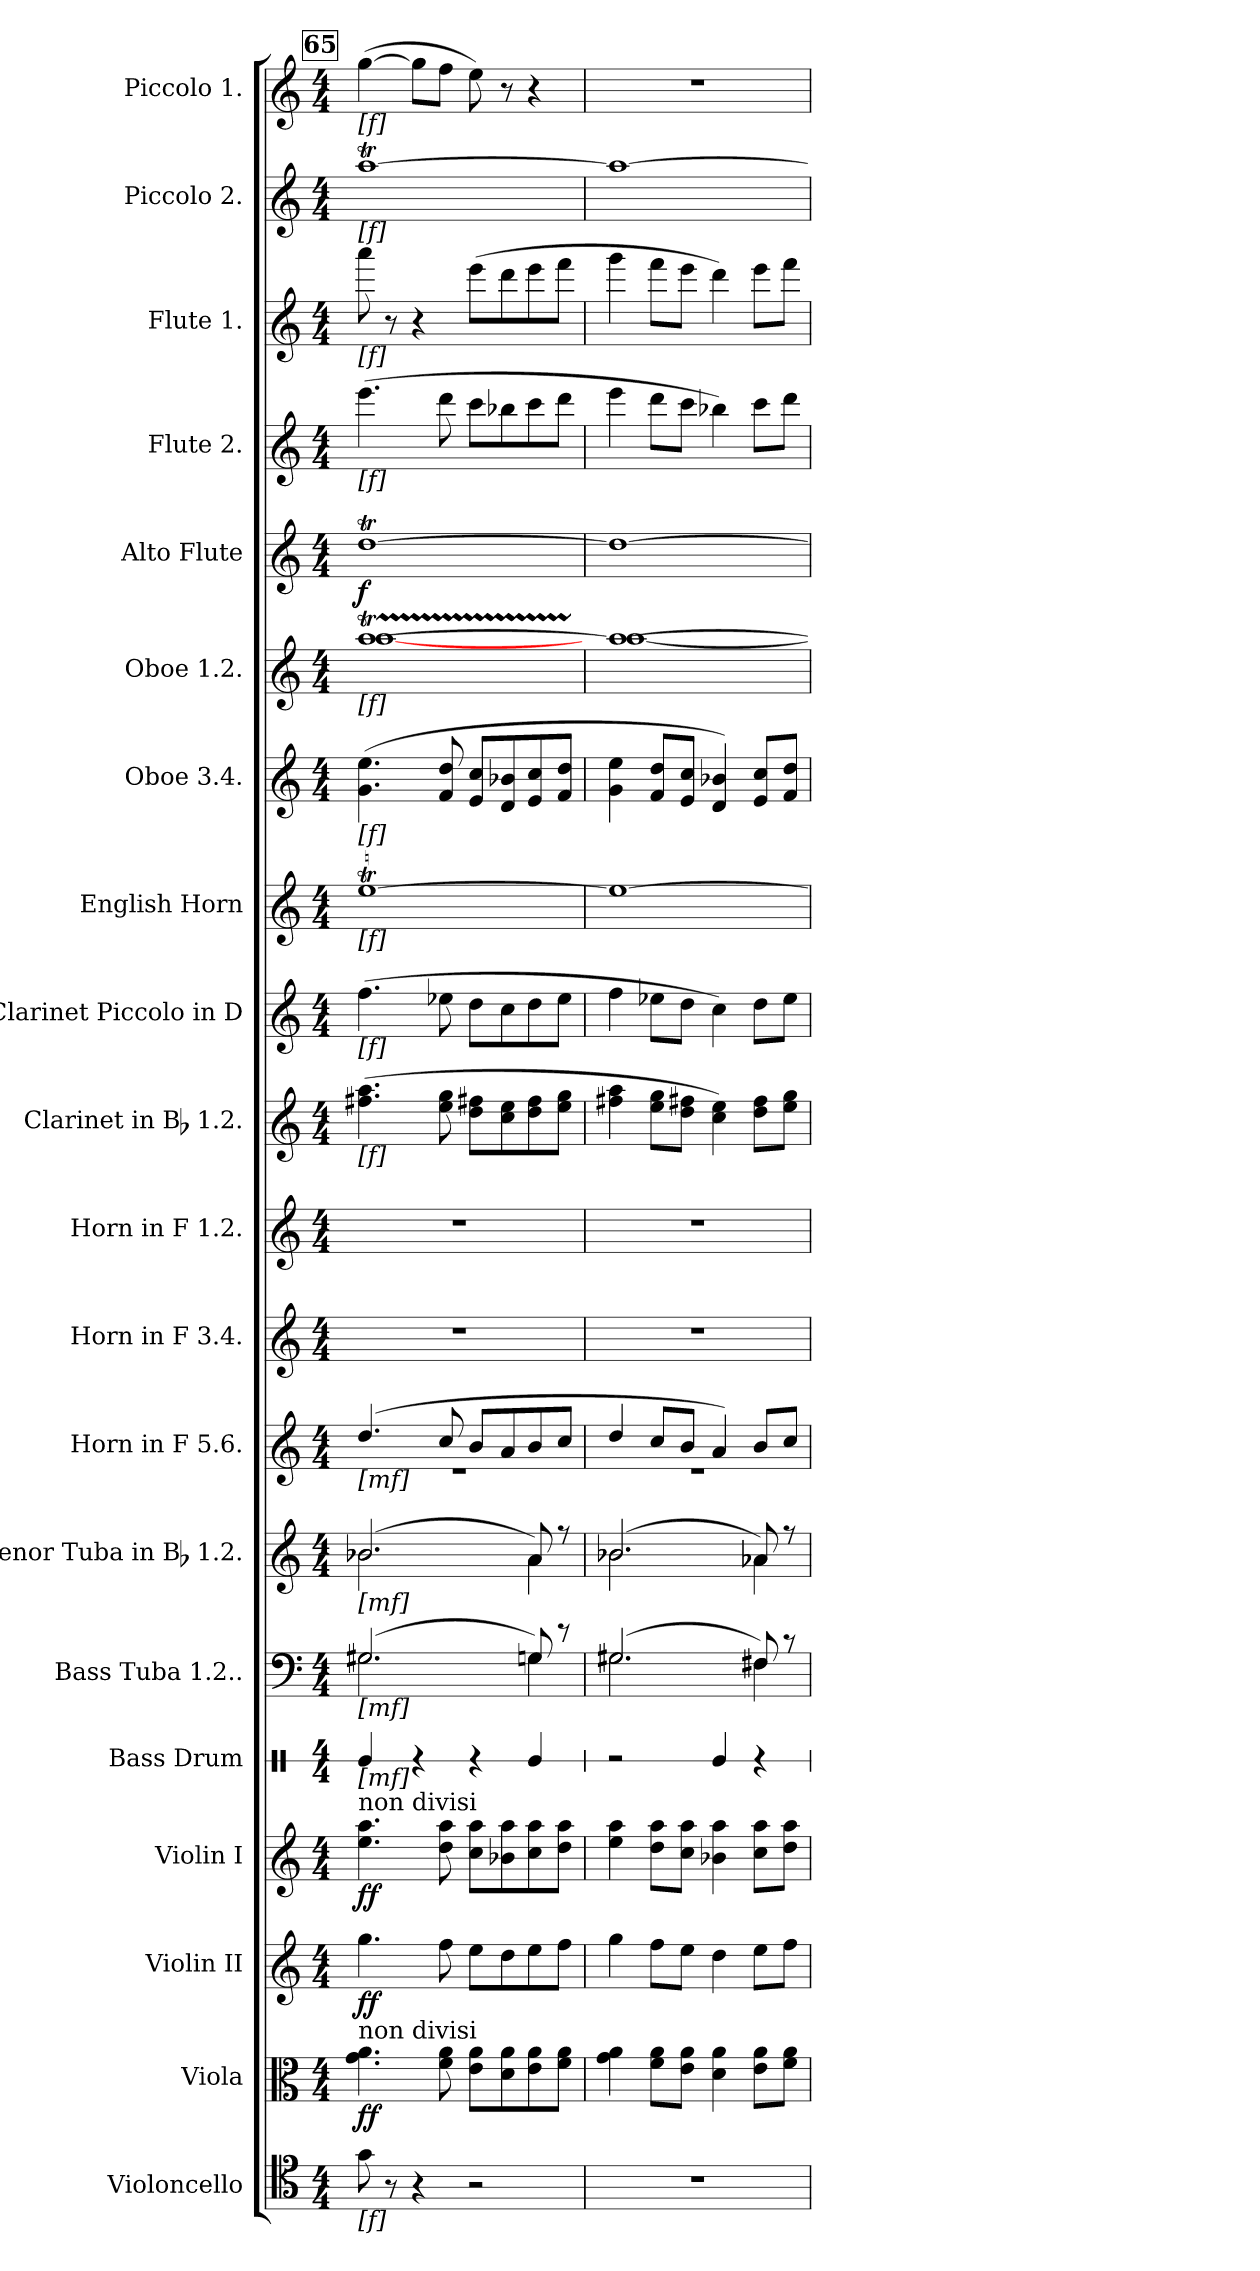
**kern	**kern	**dynam	**kern	**dynam	**kern	**dynam	**kern	**kern	**kern	**kern	**kern	**kern	**kern	**kern	**kern	**kern	**kern	**kern	**dynam	**kern	**kern	**kern	**kern
*part20	*part19	*part19	*part18	*part18	*part17	*part17	*part16	*part15	*part14	*part13	*part12	*part11	*part10	*part9	*part8	*part7	*part6	*part5	*part5	*part4	*part3	*part2	*part1
*staff20	*staff19	*staff19	*staff18	*staff18	*staff17	*staff17	*staff16	*staff15	*staff14	*staff13	*staff12	*staff11	*staff10	*staff9	*staff8	*staff7	*staff6	*staff5	*staff5	*staff4	*staff3	*staff2	*staff1
*I"Violoncello	*I"Viola	*	*I"Violin II	*	*I"Violin I	*	*I"Bass Drum	*I"Bass Tuba 1.2..	*I"Tenor Tuba in Bb 1.2.	*I"Horn in F 5.6.	*I"Horn in F 3.4.	*I"Horn in F 1.2.	*I"Clarinet in Bb 1.2.	*I"Clarinet Piccolo in D	*I"English Horn	*I"Oboe 3.4.	*I"Oboe 1.2.	*I"Alto Flute	*	*I"Flute 2.	*I"Flute 1.	*I"Piccolo 2.	*I"Piccolo 1.
*I'Vc.	*I'Vla.	*	*I'Vln. II	*	*I'Vln. I	*	*I'B. D.	*I'Tba.	*I'T. Tba.	*I'Hn.	*I'Hn.	*I'Hn.	*I'Cl.	*	*I'Eng. Hn.	*I'Ob.	*I'Ob.	*	*	*I'Fl.	*I'Fl.	*I'Picc.	*I'Picc.
!!LO:PB:g=z
*	*	*	*	*	*	*	*stria1	*	*	*	*	*	*	*	*	*	*	*	*	*	*	*	*
*clefC4	*clefC3	*	*clefG2	*	*clefG2	*	*clefX	*clefF4	*clefG2	*clefG2	*clefG2	*clefG2	*clefG2	*clefG2	*clefG2	*clefG2	*clefG2	*clefG2	*	*clefG2	*clefG2	*clefG2	*clefG2
*	*	*	*	*	*	*	*	*	*ITrd1c2	*ITrd4c7	*ITrd4c7	*ITrd4c7	*ITrd1c2	*ITrd-1c-2	*ITrd4c7	*	*	*ITrd3c5	*	*	*	*ITrd-7c-12	*ITrd-7c-12
*k[]	*k[]	*	*k[]	*	*k[]	*	*k[]	*k[]	*k[b-e-]	*k[b-]	*k[b-]	*k[b-]	*k[b-e-]	*k[f#c#]	*k[b-]	*k[]	*k[]	*k[f#]	*	*k[]	*k[]	*k[]	*k[]
*M4/4	*M4/4	*	*M4/4	*	*M4/4	*	*M4/4	*M4/4	*M4/4	*M4/4	*M4/4	*M4/4	*M4/4	*M4/4	*M4/4	*M4/4	*M4/4	*M4/4	*	*M4/4	*M4/4	*M4/4	*M4/4
*MM168	*MM168	*	*MM168	*	*MM168	*	*MM168	*MM168	*MM168	*MM168	*MM168	*MM168	*MM168	*MM168	*MM168	*MM168	*MM168	*MM168	*	*MM168	*MM168	*MM168	*MM168
!!LO:REH:place=s1:B:color=#000000:enc=box:fs=12.8556:t=65
=65	=65	=65	=65	=65	=65	=65	=65	=65	=65	=65	=65	=65	=65	=65	=65	=65	=65	=65	=65	=65	=65	=65	=65
*	*	*	*	*	*	*	*	*^	*^	*^	*	*	*	*	*	*	*^	*	*	*	*	*	*
!	!	!	!	!	!	!	!	!	!	!	!	!	!	!	!	!	!	!	!	!	!	!	!	!	!	!	!LO:TX:b:t=[f]
!	!	!	!	!	!	!	!	!	!	!	!	!	!	!	!	!	!	!	!	!	!	!	!	!	!	!LO:TX:b:t=[f]	!
!	!	!	!	!	!	!	!	!	!	!	!	!	!	!	!	!	!	!	!	!	!	!	!	!	!LO:TX:b:t=[f]	!	!
!	!	!	!	!	!	!	!	!	!	!	!	!	!	!	!	!	!	!	!	!	!	!	!	!LO:TX:b:t=[f]	!	!	!
!	!	!	!	!	!	!	!	!	!	!	!	!	!	!	!	!	!	!	!	!LO:TX:b:t=[f]	!	!	!	!	!	!	!
!	!	!	!	!	!	!	!	!	!	!	!	!	!	!	!	!	!	!	!LO:TX:b:t=[f]	!	!	!	!	!	!	!	!
!	!	!	!	!	!	!	!	!	!	!	!	!	!	!	!	!	!	!LO:TX:b:t=[f]	!	!	!	!	!	!	!	!	!
!	!	!	!	!	!	!	!	!	!	!	!	!	!	!	!	!	!LO:TX:b:t=[f]	!	!	!	!	!	!	!	!	!	!
!	!	!	!	!	!	!	!	!	!	!	!	!	!	!	!	!LO:TX:b:t=[f]	!	!	!	!	!	!	!	!	!	!	!
!	!	!	!	!	!	!	!	!	!	!	!	!LO:TX:b:t=[mf]	!	!	!	!	!	!	!	!	!	!	!	!	!	!	!
!	!	!	!	!	!	!	!	!	!	!LO:TX:b:t=[mf]	!	!	!	!	!	!	!	!	!	!	!	!	!	!	!	!	!
!	!	!	!	!	!	!	!	!LO:TX:b:t=[mf]	!	!	!	!	!	!	!	!	!	!	!	!	!	!	!	!	!	!	!
!	!	!	!	!	!	!	!LO:TX:b:t=[mf]	!	!	!	!	!	!	!	!	!	!	!	!	!	!	!	!	!	!	!	!
!	!	!	!	!	!LO:TX:a:t=non divisi	!	!	!	!	!	!	!	!	!	!	!	!	!	!	!	!	!	!	!	!	!	!
!	!LO:TX:a:t=non divisi	!	!	!	!	!	!	!	!	!	!	!	!	!	!	!	!	!	!	!	!	!	!	!	!	!	!
!LO:TX:b:t=[f]	!	!	!	!	!	!	!	!	!	!	!	!	!	!	!	!	!	!	!	!	!	!	!	!	!	!	!
8gi\	4.gi\ 4.ai	ff	4.ggi\	ff	4.eei\ 4.aai	ff	4Rei/	(2.G#Xi/	2.G#i\	(2.a-Xi/	2.a-i\	(4.gi/	1r	1r	1r	(4.eeni\ 4.ggi	(4.ggi\	[>1aTi	(4.gi\ 4.eei	([>1aaTTi	[<1aai	[>1aTi	f	(4.eeei\	(8aaai\	([>1aaaT<i	([>4gggi\
8r	.	.	.	.	.	.	.	.	.	.	.	.	.	.	.	.	.	.	.	.	.	.	.	.	8r	.	.
4r	.	.	.	.	.	.	4r	.	.	.	.	.	.	.	.	.	.	.	.	.	.	.	.	.	4r	.	8gggi\L]
.	8fi\ 8ai	.	8ffi\	.	8ddi\ 8aai	.	.	.	.	.	.	8fi/	.	.	.	8ddi\ 8ffi	8ffni\	.	8fi/ 8ddi	.	.	.	.	8dddi\	.	.	8fffi\J
2r	8ei\ 8aiL	.	8eei\L	.	8cci\ 8aaiL	.	4r	.	.	.	.	8ei/L	.	.	.	8cci\ 8eeniL	8eei\L	.	8ei/ 8cciL	.	.	.	.	8ccci\L	(8eeei\L	.	8eeei\)
.	8di\ 8ai	.	8ddi\	.	8b-Xi\ 8aai	.	.	.	.	.	.	8di/	.	.	.	8b-i\ 8ddi	8ddi\	.	8di/ 8b-Xi	.	.	.	.	8bb-Xi\	8dddi\	.	8r
.	8ei\ 8ai	.	8eei\	.	8cci\ 8aai	.	4Rei/	8Gni/)	4Gi\	8gi/)	4gi\	8ei/	.	.	.	8cci\ 8eei	8eei\	.	8ei/ 8cci	.	.	.	.	8ccci\	8eeei\	.	4r
.	8fi\ 8aiJ	.	8ffi\J	.	8ddi\ 8aaiJ	.	.	8r	.	8r	.	8fi/J	.	.	.	8ddi\ 8ffiJ	8ffi\J	.	8fi/ 8ddiJ	.	.	.	.	8dddi\J	8fffi\J	.	.
=66	=66	=66	=66	=66	=66	=66	=66	=66	=66	=66	=66	=66	=66	=66	=66	=66	=66	=66	=66	=66	=66	=66	=66	=66	=66	=66	=66
1r	4gi\ 4ai	.	4ggi\	.	4eei\ 4aai	.	2r	(2.G#Xi/	2.G#i\	(2.a-Xi/	2.a-i\	4gi/	1r	1r	1r	4eeni\ 4ggi	4ggi\	1ai_>	4gi\ 4eei	1aai_<	[<1aai	1ai_>	.	4eeei\	4gggi\	1aaai_>	1r
.	8fi\ 8aiL	.	8ffi\L	.	8ddi\ 8aaiL	.	.	.	.	.	.	8fi/L	.	.	.	8ddi\ 8ffiL	8ffni\L	.	8fi/ 8ddiL	.	.	.	.	8dddi\L	8fffi\L	.	.
.	8ei\ 8aiJ	.	8eei\J	.	8cci\ 8aaiJ	.	.	.	.	.	.	8ei/J	.	.	.	8cci\ 8eeniJ	8eei\J	.	8ei/ 8cciJ	.	.	.	.	8ccci\J	8eeei\J	.	.
.	4di\ 4ai	.	4ddi\	.	4b-Xi\ 4aai	.	4Rei/	.	.	.	.	4di/)	.	.	.	4b-i\ 4ddi)	4ddi\)	.	4di/ 4b-Xi)	.	.	.	.	4bb-Xi\)	4dddi\)	.	.
.	8ei\ 8aiL	.	8eei\L	.	8cci\ 8aaiL	.	4r	8F#Xi/)	4F#i\	8g-Xi/)	4g-i\	8ei/L	.	.	.	8cci\ 8eeiL	8eei\L	.	8ei/ 8cciL	.	.	.	.	8ccci\L	8eeei\L	.	.
.	8fi\ 8aiJ	.	8ffi\J	.	8ddi\ 8aaiJ	.	.	8r	.	8r	.	8fi/J	.	.	.	8ddi\ 8ffiJ	8ffi\J	.	8fi/ 8ddiJ	.	.	.	.	8dddi\J	8fffi\J	.	.
*	*	*	*	*	*	*	*	*v	*v	*	*	*v	*v	*	*	*	*	*	*	*v	*v	*	*	*	*	*	*
*	*	*	*	*	*	*	*	*	*v	*v	*	*	*	*	*	*	*	*	*	*	*	*	*	*
=	=	=	=	=	=	=	=	=	=	=	=	=	=	=	=	=	=	=	=	=	=	=	=
*-	*-	*-	*-	*-	*-	*-	*-	*-	*-	*-	*-	*-	*-	*-	*-	*-	*-	*-	*-	*-	*-	*-	*-
